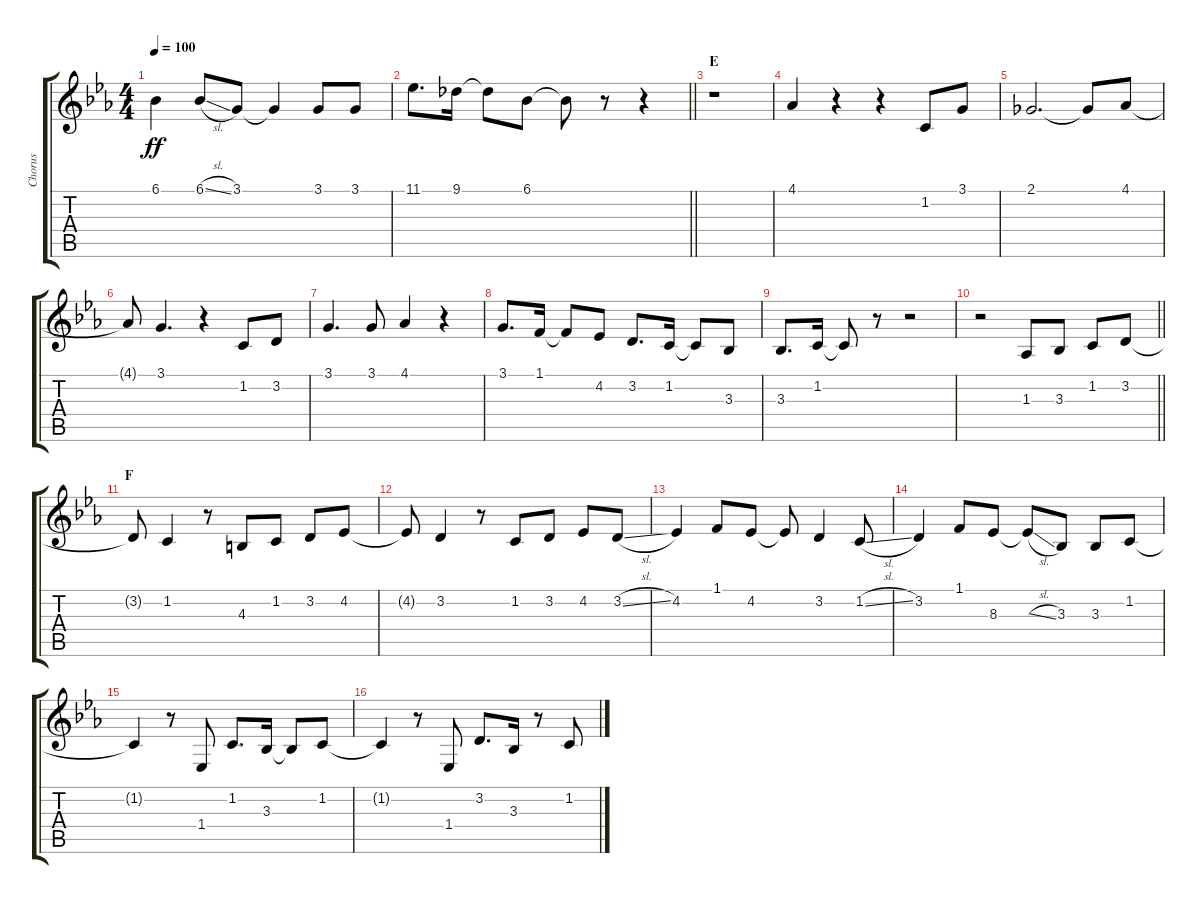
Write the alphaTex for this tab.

\track ("Chorus" "Chorus") {instrument voiceoohs}
\staff {score tabs}
\tuning (E4 B3 G3 D3 A2 E2) {hide}
\ts (4 4)
\tempo 100
\clef g2
\ks eb
6.1.4{dy ff} 6.1{sl}.8 3.1.8 3.1{t}.4 3.1.8 3.1.8 |
\barLineRight lightlight
11.1.8{d} 9.1.16 9.1{t}.8 6.1.8 6.1{t}.8 r.8 r.4 |
\section ("" "E")
r.1 |
4.1.4 r.4 r.4 1.2.8 3.1.8 |
2.1.2{d} 2.1{t}.8 4.1.8 |
4.1{t}.8 3.1.4{d} r.4 1.2.8 3.2.8 |
3.1.4{d} 3.1.8 4.1.4 r.4 |
3.1.8{d} 1.1.16 1.1{t}.8 4.2.8 3.2.8{d} 1.2.16 1.2{t}.8 3.3.8 |
3.3.8{d} 1.2.16 1.2{t}.8 r.8 r.2 |
\barLineRight lightlight
r.2 1.3.8 3.3.8 1.2.8 3.2.8 |
\section ("" "F")
3.2{t}.8 1.2.4 r.8 4.3.8 1.2.8 3.2.8 4.2.8 |
4.2{t}.8 3.2.4 r.8 1.2.8 3.2.8 4.2.8 3.2{sl}.8 |
4.2.4 1.1.8 4.2.8 4.2{t}.8 3.2.4 1.2{sl}.8 |
3.2.4 1.1.8 8.3.8 8.3{sl t}.8 3.3.8 3.3.8 1.2.8 |
1.2{t}.4 r.8 1.4.8 1.2.8{d} 3.3.16 3.3{t}.8 1.2.8 |
1.2{t}.4 r.8 1.4.8 3.2.8{d} 3.3.16 r.8 1.2.8
